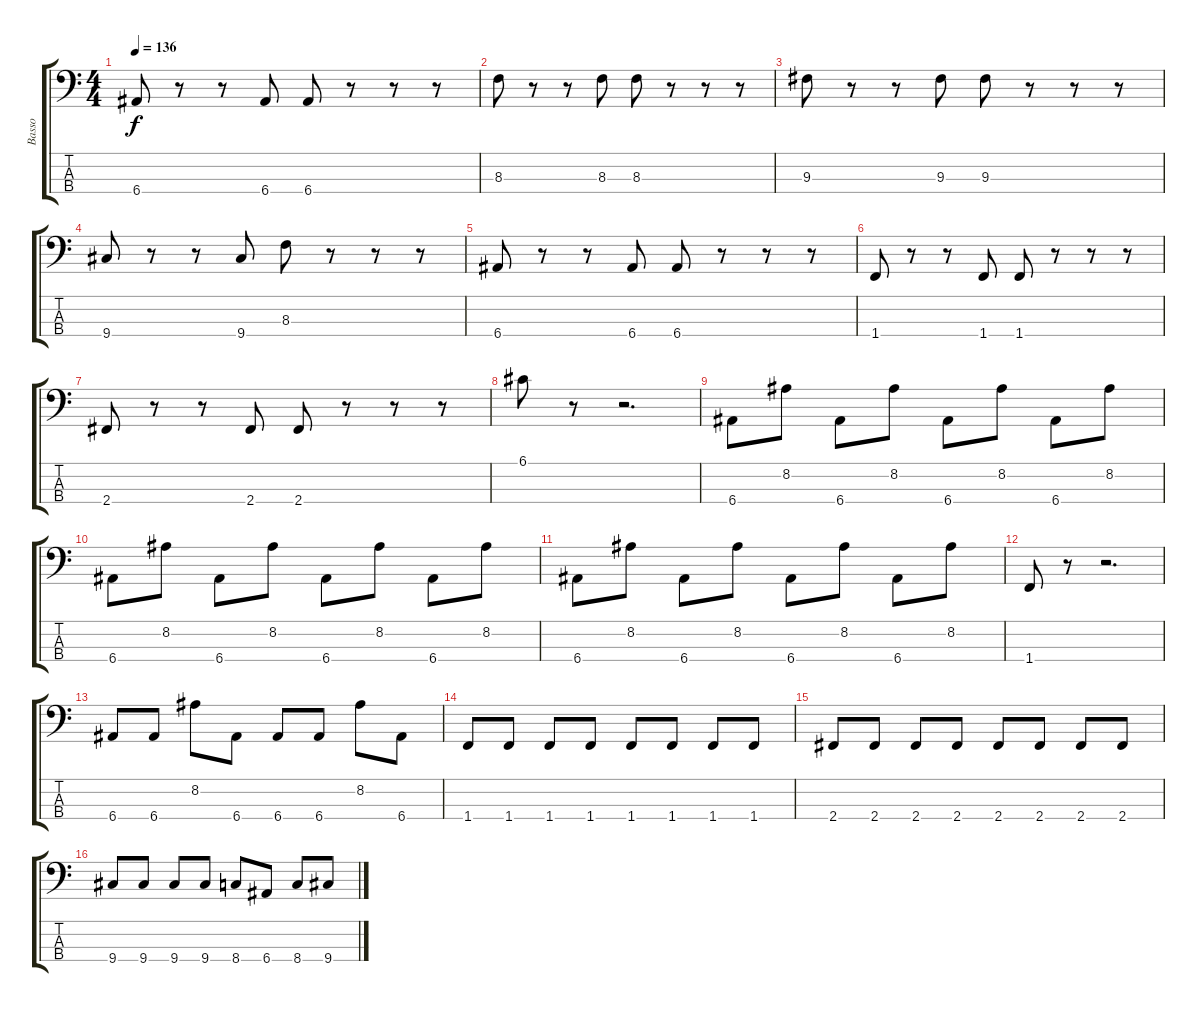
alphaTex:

\track ("Basso" "Basso") {instrument electricbasspick}
\staff {score tabs}
\tuning (G2 D2 A1 E1) {hide}
\ts (4 4)
\tempo 136
\clef f4
\ks c
6.4.8{dy f} r.8 r.8 6.4.8 6.4.8 r.8 r.8 r.8 |
8.3.8 r.8 r.8 8.3.8 8.3.8 r.8 r.8 r.8 |
9.3.8 r.8 r.8 9.3.8 9.3.8 r.8 r.8 r.8 |
9.4.8 r.8 r.8 9.4.8 8.3.8 r.8 r.8 r.8 |
6.4.8 r.8 r.8 6.4.8 6.4.8 r.8 r.8 r.8 |
1.4.8 r.8 r.8 1.4.8 1.4.8 r.8 r.8 r.8 |
2.4.8 r.8 r.8 2.4.8 2.4.8 r.8 r.8 r.8 |
6.1.8 r.8 r.2{d} |
6.4.8 8.2.8 6.4.8 8.2.8 6.4.8 8.2.8 6.4.8 8.2.8 |
6.4.8 8.2.8 6.4.8 8.2.8 6.4.8 8.2.8 6.4.8 8.2.8 |
6.4.8 8.2.8 6.4.8 8.2.8 6.4.8 8.2.8 6.4.8 8.2.8 |
1.4.8 r.8 r.2{d} |
6.4.8 6.4.8 8.2.8 6.4.8 6.4.8 6.4.8 8.2.8 6.4.8 |
1.4.8 1.4.8 1.4.8 1.4.8 1.4.8 1.4.8 1.4.8 1.4.8 |
2.4.8 2.4.8 2.4.8 2.4.8 2.4.8 2.4.8 2.4.8 2.4.8 |
9.4.8 9.4.8 9.4.8 9.4.8 8.4.8 6.4.8 8.4.8 9.4.8
